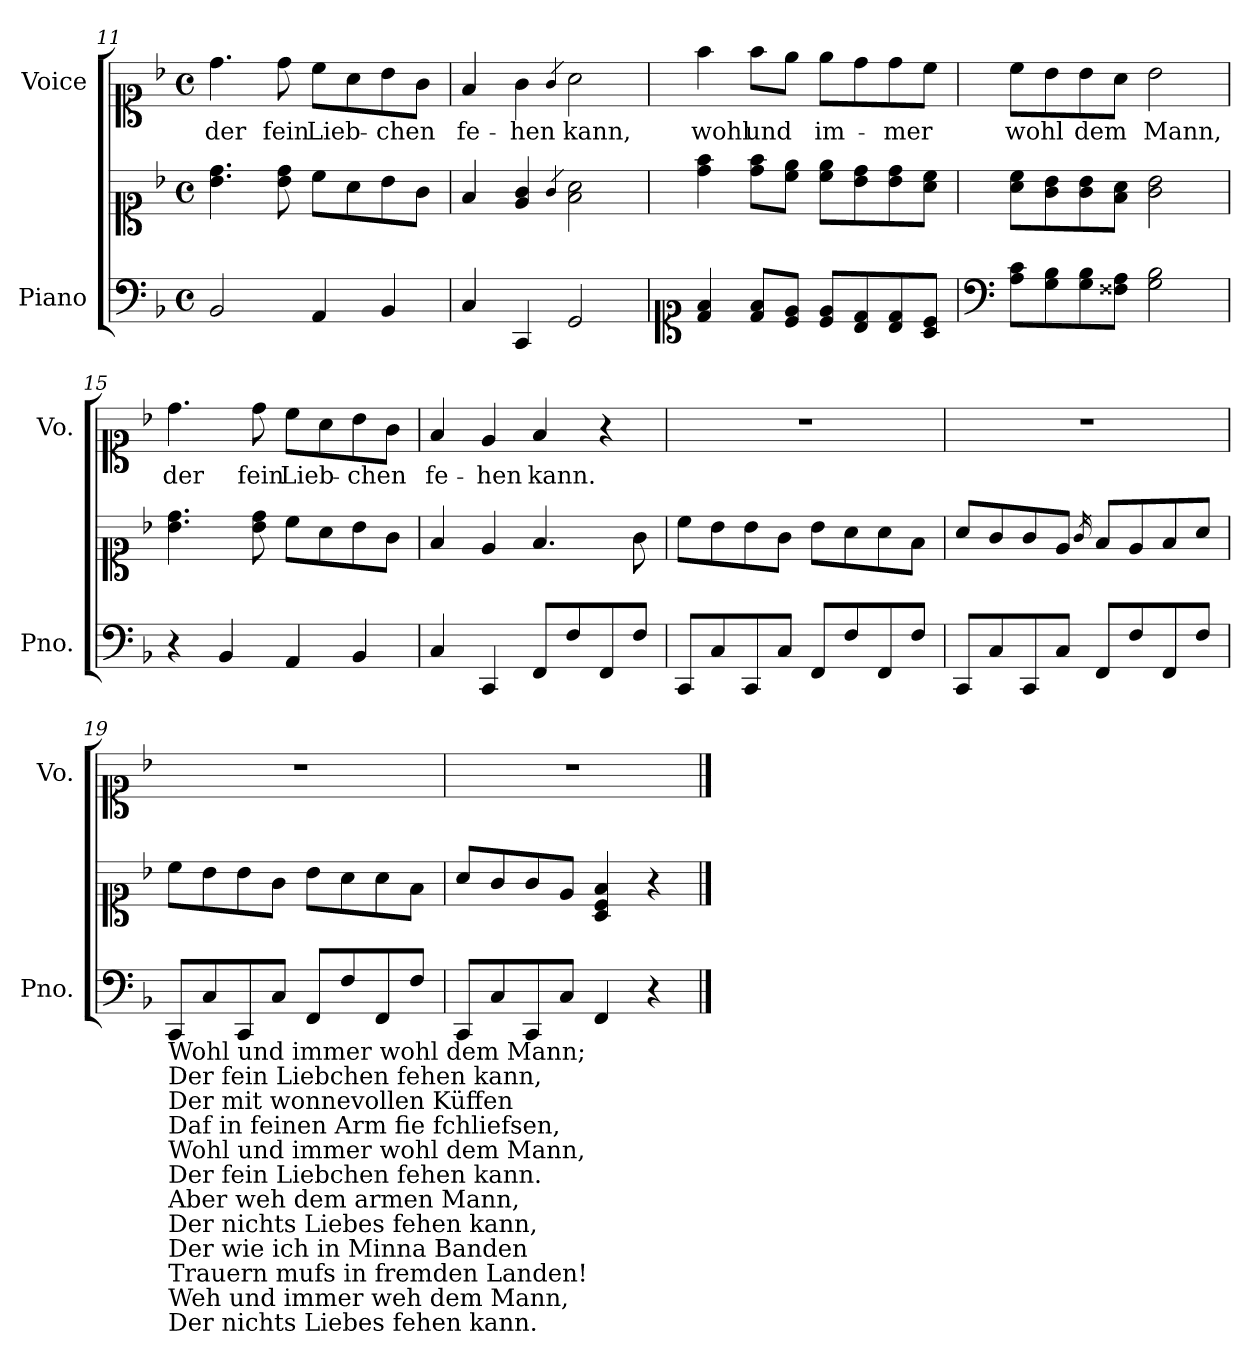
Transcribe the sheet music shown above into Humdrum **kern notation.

**kern	**kern	**kern	**text
*part2	*part2	*part1	*part1
*staff3	*staff2	*staff1	*staff1
*I"Piano	*	*I"Voice	*
*I'Pno.	*	*I'Vo.	*
*clefF4	*clefC1	*clefC1	*
*k[b-]	*k[b-]	*k[b-]	*
*M4/4	*M4/4	*M4/4	*
*met(c)	*met(c)	*met(c)	*
=11	=11	=11	=11
!	!	!	!LO:LY:b
2BB-/	4.b-\ 4.dd\	4.dd\	der
!	!	!	!LO:LY:b
.	8b-\ 8dd\	8dd\	fein
!	!	!	!LO:LY:b
4AA/	8cc\L	8cc\L	Lieb-
.	8a\	8a\	.
!	!	!	!LO:LY:b
4BB-/	8b-\	8b-\	-chen
.	8g\J	8g\J	.
=12	=12	=12	=12
!	!	!	!LO:LY:b
4C/	4f/	4f/	fe-
!	!	!	!LO:LY:b
4CC/	4e/ 4g/	4g\	-hen
.	4qg/	4qg/	.
!	!	!	!LO:LY:b
2GG/	2f\ 2a\	2a\	kann,
=13	=13	=13	=13
*clefC1	*	*	*
!	!	!	!LO:LY:b
4d/ 4f/	4dd\ 4ff\	4ff\	wohl
!	!	!	!LO:LY:b
8d/ 8f/L	8dd\ 8ff\L	8ff\L	und
8c/ 8e/J	8cc\ 8ee\J	8ee\J	.
!	!	!	!LO:LY:b
8c/ 8e/L	8cc\ 8ee\L	8ee\L	im-
8B-/ 8d/	8b-\ 8dd\	8dd\	.
!	!	!	!LO:LY:b
8B-/ 8d/	8b-\ 8dd\	8dd\	-mer
8A/ 8c/J	8a\ 8cc\J	8cc\J	.
!!LO:LB:g=z
=14	=14	=14	=14
*clefF4	*	*	*
!	!	!	!LO:LY:b
8A\ 8c\L	8a\ 8cc\L	8cc\L	wohl
8G\ 8B-\	8g\ 8b-\	8b-\	.
!	!	!	!LO:LY:b
8G\ 8B-\	8g\ 8b-\	8b-\	dem
8F##X\ 8A\J	8f\ 8a\J	8a\J	.
!	!	!	!LO:LY:b
2G\ 2B-\	2g\ 2b-\	2b-\	Mann,
=15	=15	=15	=15
!	!	!	!LO:LY:b
4r	4.b-\ 4.dd\	4.dd\	der
4BB-/	.	.	.
!	!	!	!LO:LY:b
.	8b-\ 8dd\	8dd\	fein
!	!	!	!LO:LY:b
4AA/	8cc\L	8cc\L	Lieb-
.	8a\	8a\	.
!	!	!	!LO:LY:b
4BB-/	8b-\	8b-\	-chen
.	8g\J	8g\J	.
=16	=16	=16	=16
!	!	!	!LO:LY:b
4C/	4f/	4f/	fe-
!	!	!	!LO:LY:b
4CC/	4e/	4e/	-hen
!	!	!	!LO:LY:b
8FF/L	4.f/	4f/	kann.
8F/	.	.	.
8FF/	.	4r	.
8F/J	8g\	.	.
=17	=17	=17	=17
8CC/L	8cc\L	1r	.
8C/	8b-\	.	.
8CC/	8b-\	.	.
8C/J	8g\J	.	.
8FF/L	8b-\L	.	.
8F/	8a\	.	.
8FF/	8a\	.	.
8F/J	8f\J	.	.
=18	=18	=18	=18
8CC/L	8a/L	1r	.
8C/	8g/	.	.
8CC/	8g/	.	.
8C/J	8e/J	.	.
.	16qg/	.	.
8FF/L	8f/L	.	.
8F/	8e/	.	.
8FF/	8f/	.	.
8F/J	8a/J	.	.
!!LO:PB:g=z
=19	=19	=19	=19
!LO:TX:b:t=Wohl und immer wohl dem Mann;	!	!	!
!LO:TX:b:t=Der fein Liebchen fehen kann,	!	!	!
!LO:TX:b:t=Der mit wonnevollen Küffen	!	!	!
!LO:TX:b:t=Daf in feinen Arm fie fchliefsen,	!	!	!
!LO:TX:b:t=Wohl und immer wohl dem Mann,	!	!	!
!LO:TX:b:t=Der fein Liebchen fehen kann.	!	!	!
!LO:TX:b:t=Aber weh dem armen Mann,	!	!	!
!LO:TX:b:t=Der nichts Liebes fehen kann,	!	!	!
!LO:TX:b:t=Der wie ich in Minna Banden	!	!	!
!LO:TX:b:t=Trauern mufs in fremden Landen!	!	!	!
!LO:TX:b:t=Weh und immer weh dem Mann,	!	!	!
!LO:TX:b:t=Der nichts Liebes fehen kann.	!	!	!
8CC/L	8cc\L	1r	.
8C/	8b-\	.	.
8CC/	8b-\	.	.
8C/J	8g\J	.	.
8FF/L	8b-\L	.	.
8F/	8a\	.	.
8FF/	8a\	.	.
8F/J	8f\J	.	.
=20	=20	=20	=20
8CC/L	8a/L	1r	.
8C/	8g/	.	.
8CC/	8g/	.	.
8C/J	8e/J	.	.
4FF/	4A/ 4c/ 4f/	.	.
4r	4r	.	.
==	==	==	==
*-	*-	*-	*-
